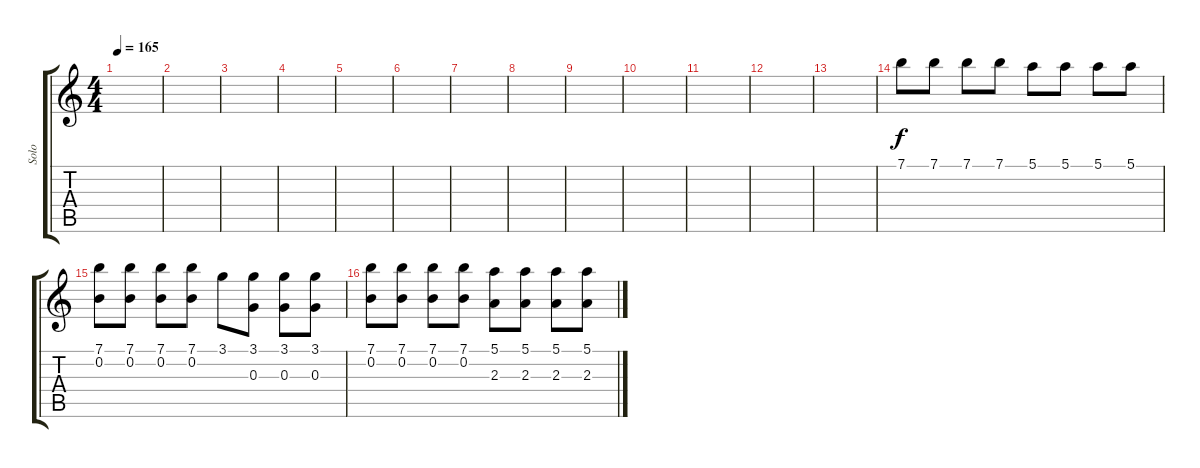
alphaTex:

\track ("Solo" "Solo") {instrument overdrivenguitar}
\staff {score tabs}
\tuning (E4 B3 G3 D3 A2 E2) {hide}
\ts (4 4)
\tempo 165
\clef g2
\ks c
|
|
|
|
|
|
|
|
|
|
|
|
|
7.1.8 7.1.8 7.1.8 7.1.8 5.1.8 5.1.8 5.1.8 5.1.8 |
(7.1 0.2).8 (7.1 0.2).8 (7.1 0.2).8 (7.1 0.2).8 3.1.8 (3.1 0.3).8 (3.1 0.3).8 (3.1 0.3).8 |
(7.1 0.2).8 (7.1 0.2).8 (7.1 0.2).8 (7.1 0.2).8 (5.1 2.3).8 (5.1 2.3).8 (5.1 2.3).8 (5.1 2.3).8
